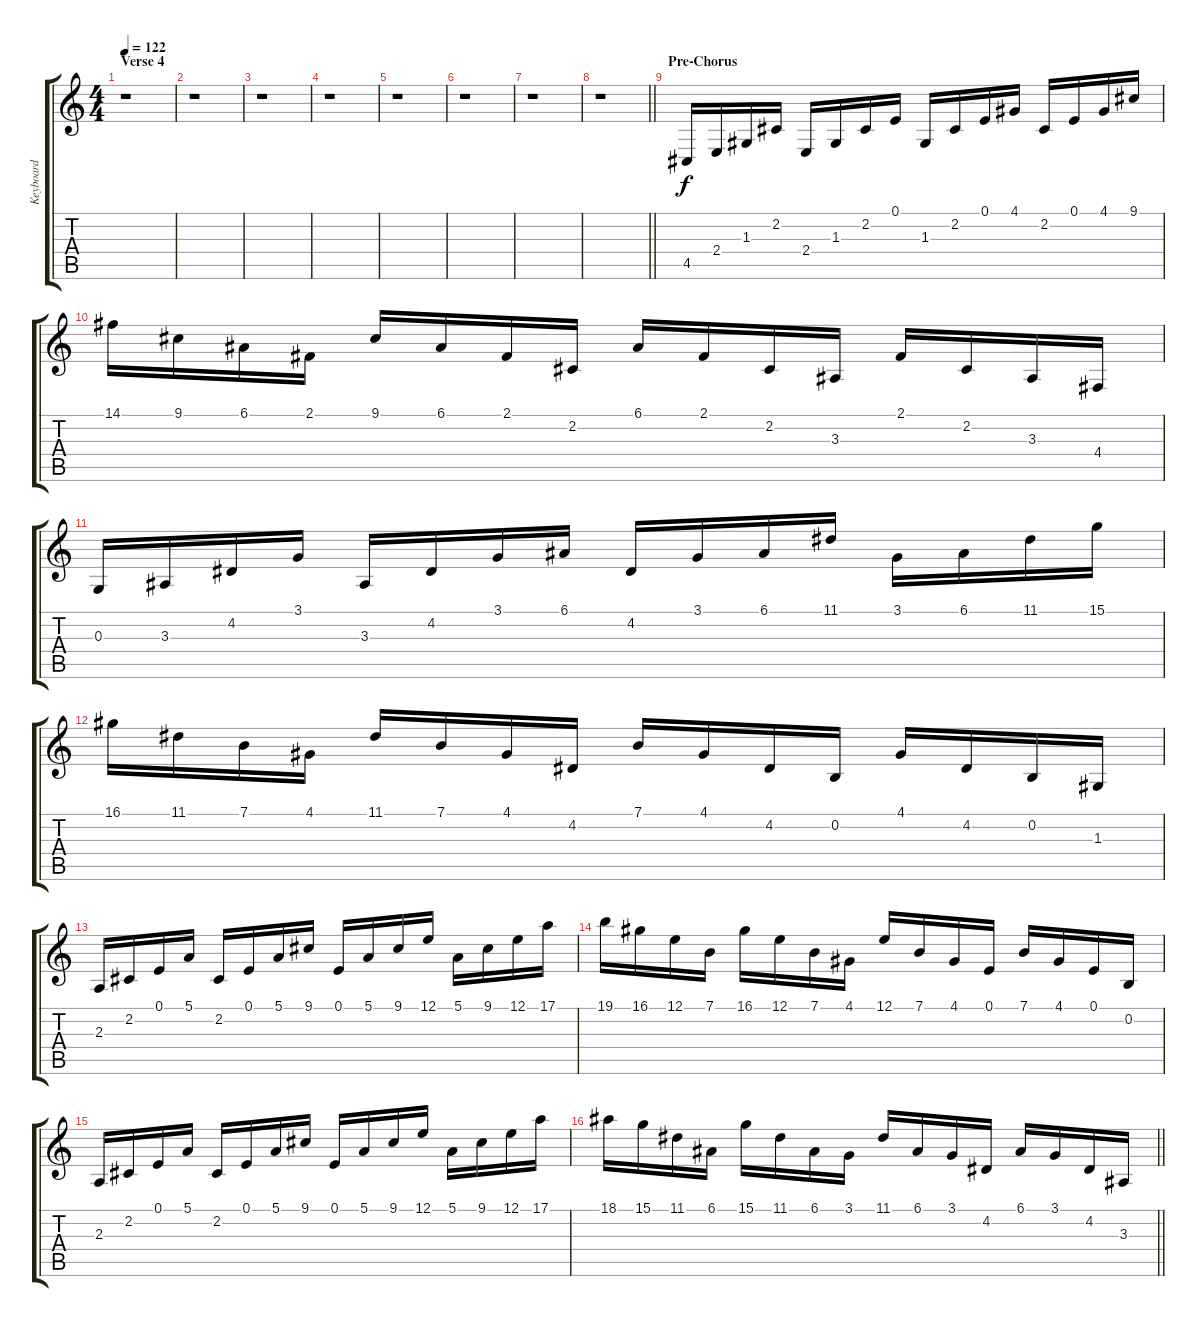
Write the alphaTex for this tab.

\track ("Keyboard" "Keyboard") {instrument lead2sawtooth}
\staff {score tabs}
\tuning (E4 B3 G3 D3 A2 E2) {hide}
\ts (4 4)
\section ("" "Verse 4")
\tempo 122
\clef g2
\ks c
r.1{dy f} |
r.1 |
r.1 |
r.1 |
r.1 |
r.1 |
r.1 |
\barLineRight lightlight
r.1 |
\section ("" "Pre-Chorus")
4.5.16{volume 14} 2.4.16 1.3.16 2.2.16 2.4.16 1.3.16 2.2.16 0.1.16 1.3.16 2.2.16 0.1.16 4.1.16 2.2.16 0.1.16 4.1.16 9.1.16 |
14.1.16{volume 4} 9.1.16 6.1.16 2.1.16 9.1.16 6.1.16 2.1.16 2.2.16 6.1.16 2.1.16 2.2.16 3.3.16 2.1.16 2.2.16 3.3.16 4.4.16 |
0.3.16{volume 14} 3.3.16 4.2.16 3.1.16 3.3.16 4.2.16 3.1.16 6.1.16 4.2.16 3.1.16 6.1.16 11.1.16 3.1.16 6.1.16 11.1.16 15.1.16 |
16.1.16{volume 4} 11.1.16 7.1.16 4.1.16 11.1.16 7.1.16 4.1.16 4.2.16 7.1.16 4.1.16 4.2.16 0.2.16 4.1.16 4.2.16 0.2.16 1.3.16 |
2.3.16{volume 14} 2.2.16 0.1.16 5.1.16 2.2.16 0.1.16 5.1.16 9.1.16 0.1.16 5.1.16 9.1.16 12.1.16 5.1.16 9.1.16 12.1.16 17.1.16 |
19.1.16{volume 4} 16.1.16 12.1.16 7.1.16 16.1.16 12.1.16 7.1.16 4.1.16 12.1.16 7.1.16 4.1.16 0.1.16 7.1.16 4.1.16 0.1.16 0.2.16 |
2.3.16{volume 14} 2.2.16 0.1.16 5.1.16 2.2.16 0.1.16 5.1.16 9.1.16 0.1.16 5.1.16 9.1.16 12.1.16 5.1.16 9.1.16 12.1.16 17.1.16 |
\barLineRight lightlight
18.1.16{volume 4} 15.1.16 11.1.16 6.1.16 15.1.16 11.1.16 6.1.16 3.1.16 11.1.16 6.1.16 3.1.16 4.2.16 6.1.16 3.1.16 4.2.16 3.3.16
